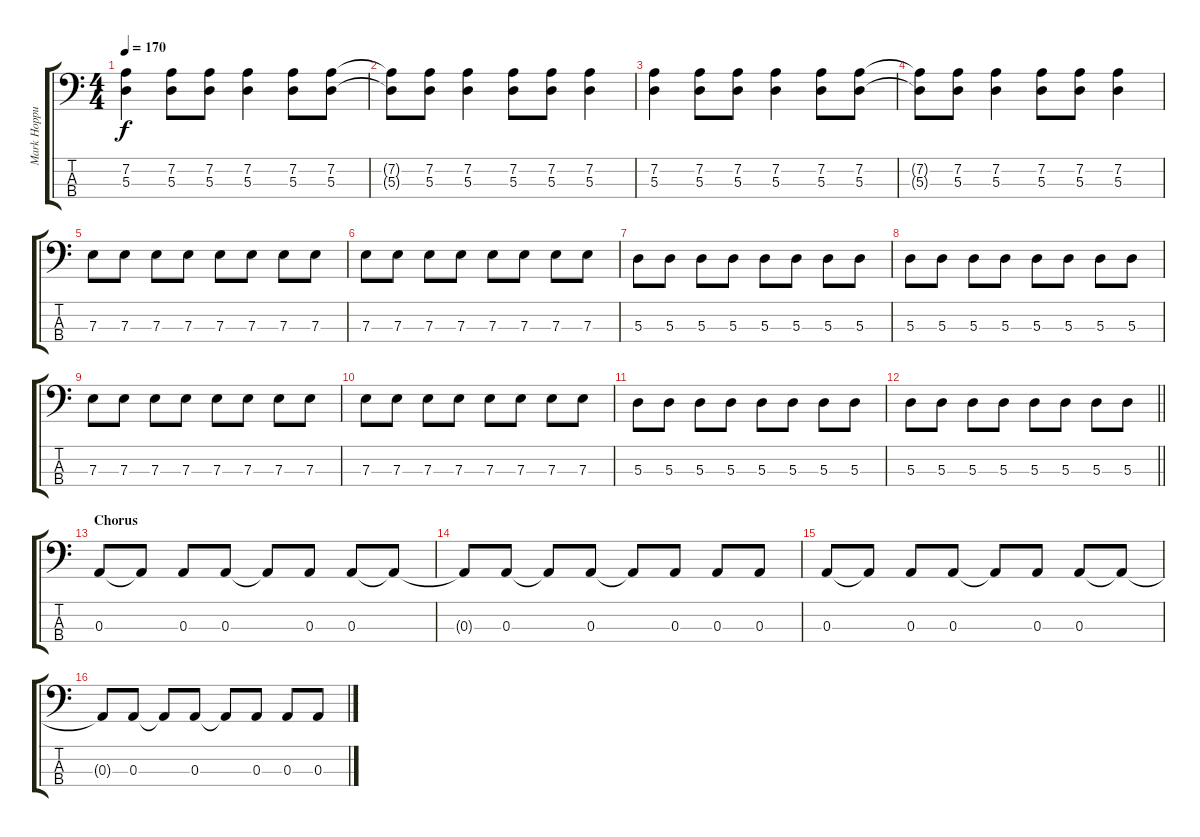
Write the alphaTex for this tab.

\track ("Mark Hoppus - Bass" "Mark Hoppu") {instrument electricbasspick}
\staff {score tabs}
\tuning (G2 D2 A1 D1) {hide}
\ts (4 4)
\tempo 170
\clef f4
\ks c
(7.2 5.3).4{dy f} (7.2 5.3).8 (7.2 5.3).8 (7.2 5.3).4 (7.2 5.3).8 (7.2 5.3).8 |
(7.2{t} 5.3{t}).8 (7.2 5.3).8 (7.2 5.3).4 (7.2 5.3).8 (7.2 5.3).8 (7.2 5.3).4 |
(7.2 5.3).4 (7.2 5.3).8 (7.2 5.3).8 (7.2 5.3).4 (7.2 5.3).8 (7.2 5.3).8 |
(7.2{t} 5.3{t}).8 (7.2 5.3).8 (7.2 5.3).4 (7.2 5.3).8 (7.2 5.3).8 (7.2 5.3).4 |
7.3.8 7.3.8 7.3.8 7.3.8 7.3.8 7.3.8 7.3.8 7.3.8 |
7.3.8 7.3.8 7.3.8 7.3.8 7.3.8 7.3.8 7.3.8 7.3.8 |
5.3.8 5.3.8 5.3.8 5.3.8 5.3.8 5.3.8 5.3.8 5.3.8 |
5.3.8 5.3.8 5.3.8 5.3.8 5.3.8 5.3.8 5.3.8 5.3.8 |
7.3.8 7.3.8 7.3.8 7.3.8 7.3.8 7.3.8 7.3.8 7.3.8 |
7.3.8 7.3.8 7.3.8 7.3.8 7.3.8 7.3.8 7.3.8 7.3.8 |
5.3.8 5.3.8 5.3.8 5.3.8 5.3.8 5.3.8 5.3.8 5.3.8 |
\barLineRight lightlight
5.3.8 5.3.8 5.3.8 5.3.8 5.3.8 5.3.8 5.3.8 5.3.8 |
\section ("" "Chorus")
0.3.8 0.3{t}.8 0.3.8 0.3.8 0.3{t}.8 0.3.8 0.3.8 0.3{t}.8 |
0.3{t}.8 0.3.8 0.3{t}.8 0.3.8 0.3{t}.8 0.3.8 0.3.8 0.3.8 |
0.3.8 0.3{t}.8 0.3.8 0.3.8 0.3{t}.8 0.3.8 0.3.8 0.3{t}.8 |
0.3{t}.8 0.3.8 0.3{t}.8 0.3.8 0.3{t}.8 0.3.8 0.3.8 0.3.8
